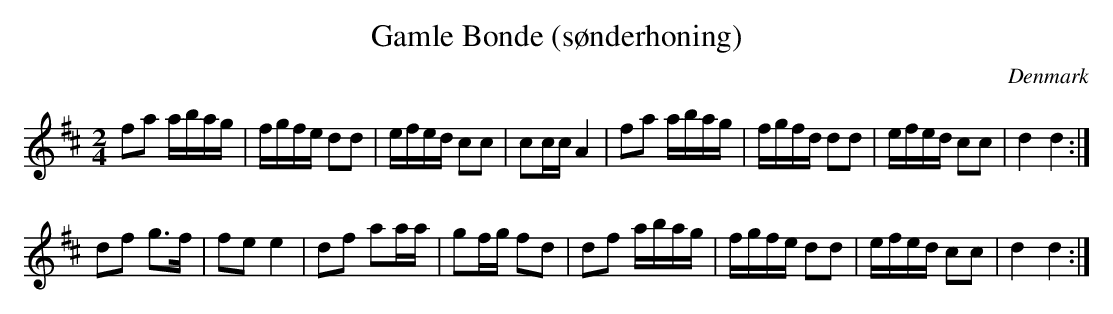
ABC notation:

X:1
T:Gamle Bonde (sønderhoning)
M:2/4
O:Denmark
K:D
f2a2 abag | fgfe d2d2 | efed c2c2 | c2cc A4 |\
f2a2 abag | fgfd d2d2 | efed c2c2 | d4 d4 :|
d2f2 g3f | f2e2 e4 | d2f2 a2aa | g2fg f2d2 |\
d2f2 abag | fgfe d2d2 | efed c2c2 | d4 d4 :|
